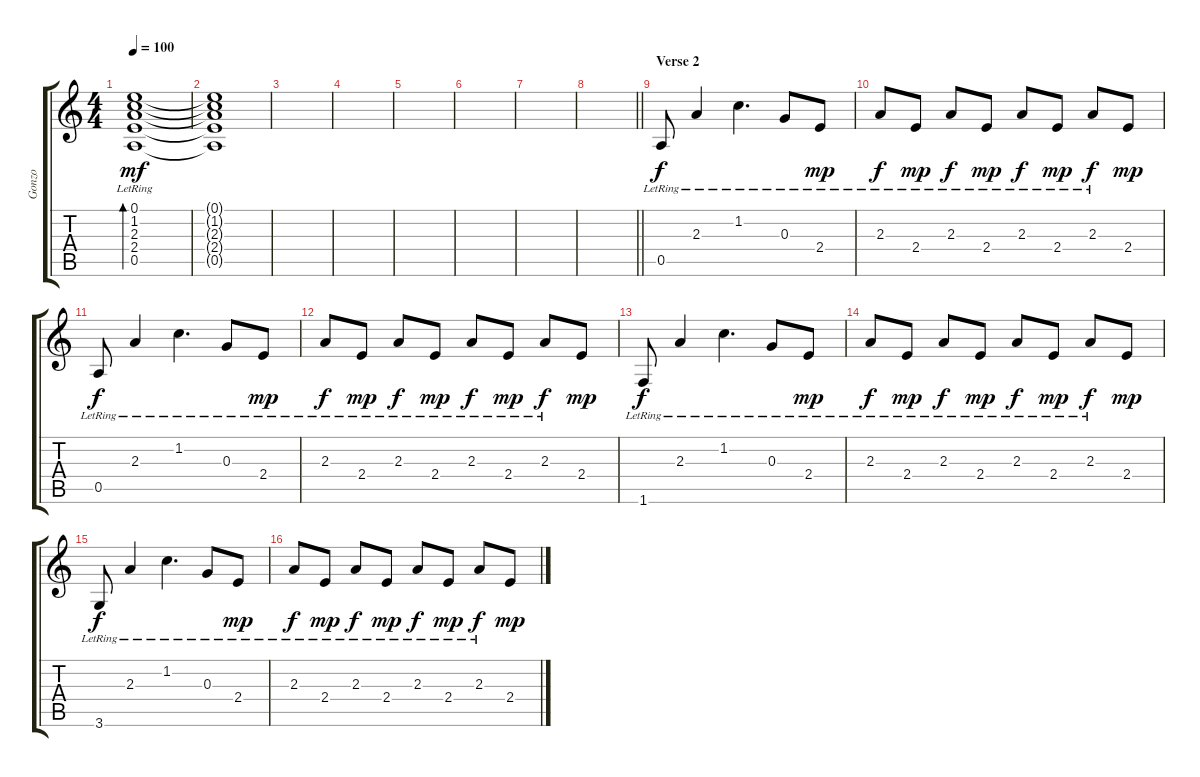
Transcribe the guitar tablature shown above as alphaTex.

\track ("Gonzo" "Gonzo") {instrument acousticguitarsteel}
\staff {score tabs}
\tuning (E4 B3 G3 D3 A2 E2) {hide}
\ts (4 4)
\tempo 100
\clef g2
\ks c
(0.1{lr} 1.2{lr} 2.3{lr} 2.4{lr} 0.5{lr}).1{bd 240 dy mf} |
(0.1{t} 1.2{t} 2.3{t} 2.4{t} 0.5{t}).1 |
|
|
|
|
|
\barLineRight lightlight
|
\section ("" "Verse 2")
0.5{lr}.8{dy f} 2.3{lr}.4 1.2{lr}.4{d} 0.3{lr}.8 2.4{lr}.8{dy mp} |
2.3{lr}.8{dy f} 2.4{lr}.8{dy mp} 2.3{lr}.8{dy f} 2.4{lr}.8{dy mp} 2.3{lr}.8{dy f} 2.4{lr}.8{dy mp} 2.3{lr}.8{dy f} 2.4.8{dy mp} |
0.5{lr}.8{dy f} 2.3{lr}.4 1.2{lr}.4{d} 0.3{lr}.8 2.4{lr}.8{dy mp} |
2.3{lr}.8{dy f} 2.4{lr}.8{dy mp} 2.3{lr}.8{dy f} 2.4{lr}.8{dy mp} 2.3{lr}.8{dy f} 2.4{lr}.8{dy mp} 2.3{lr}.8{dy f} 2.4.8{dy mp} |
1.6{lr}.8{dy f} 2.3{lr}.4 1.2{lr}.4{d} 0.3{lr}.8 2.4{lr}.8{dy mp} |
2.3{lr}.8{dy f} 2.4{lr}.8{dy mp} 2.3{lr}.8{dy f} 2.4{lr}.8{dy mp} 2.3{lr}.8{dy f} 2.4{lr}.8{dy mp} 2.3{lr}.8{dy f} 2.4.8{dy mp} |
3.6{lr}.8{dy f} 2.3{lr}.4 1.2{lr}.4{d} 0.3{lr}.8 2.4{lr}.8{dy mp} |
2.3{lr}.8{dy f} 2.4{lr}.8{dy mp} 2.3{lr}.8{dy f} 2.4{lr}.8{dy mp} 2.3{lr}.8{dy f} 2.4{lr}.8{dy mp} 2.3{lr}.8{dy f} 2.4.8{dy mp}
